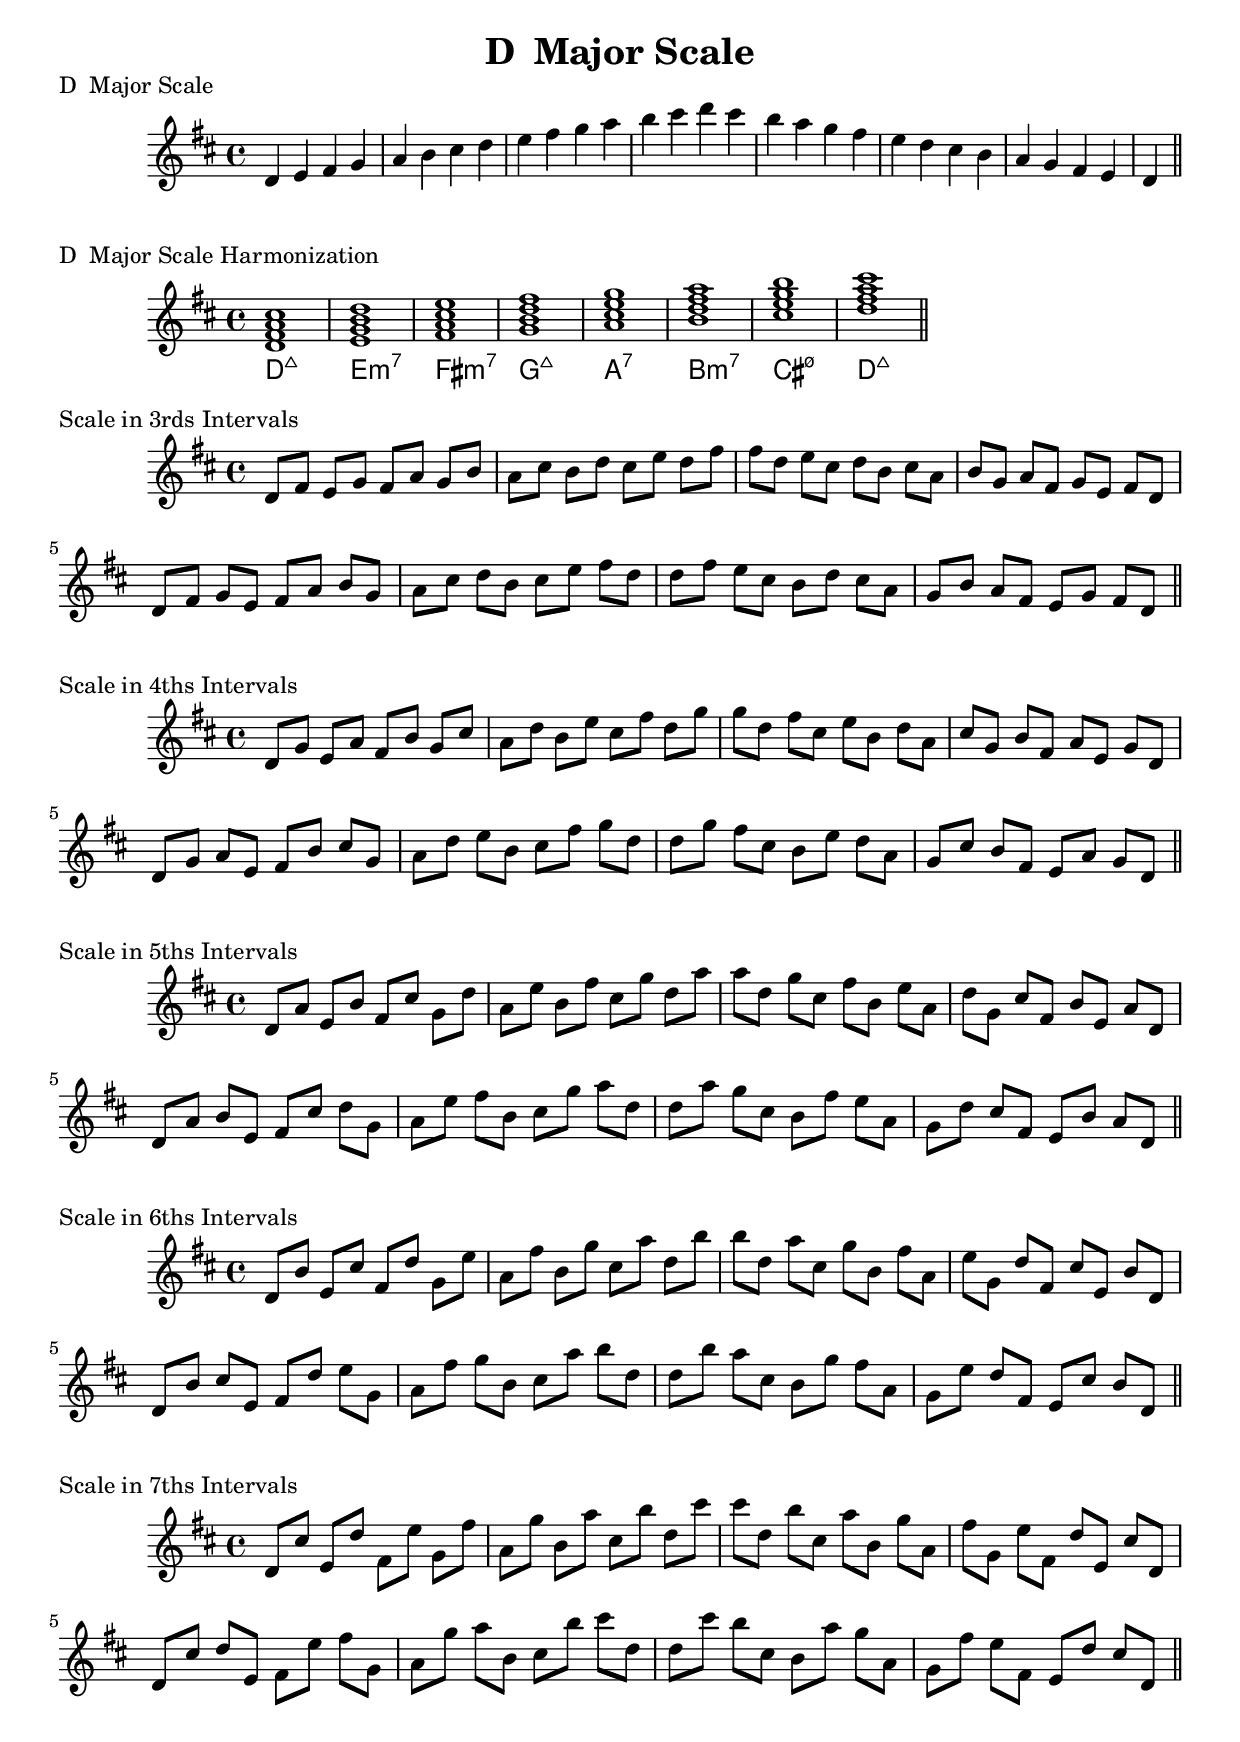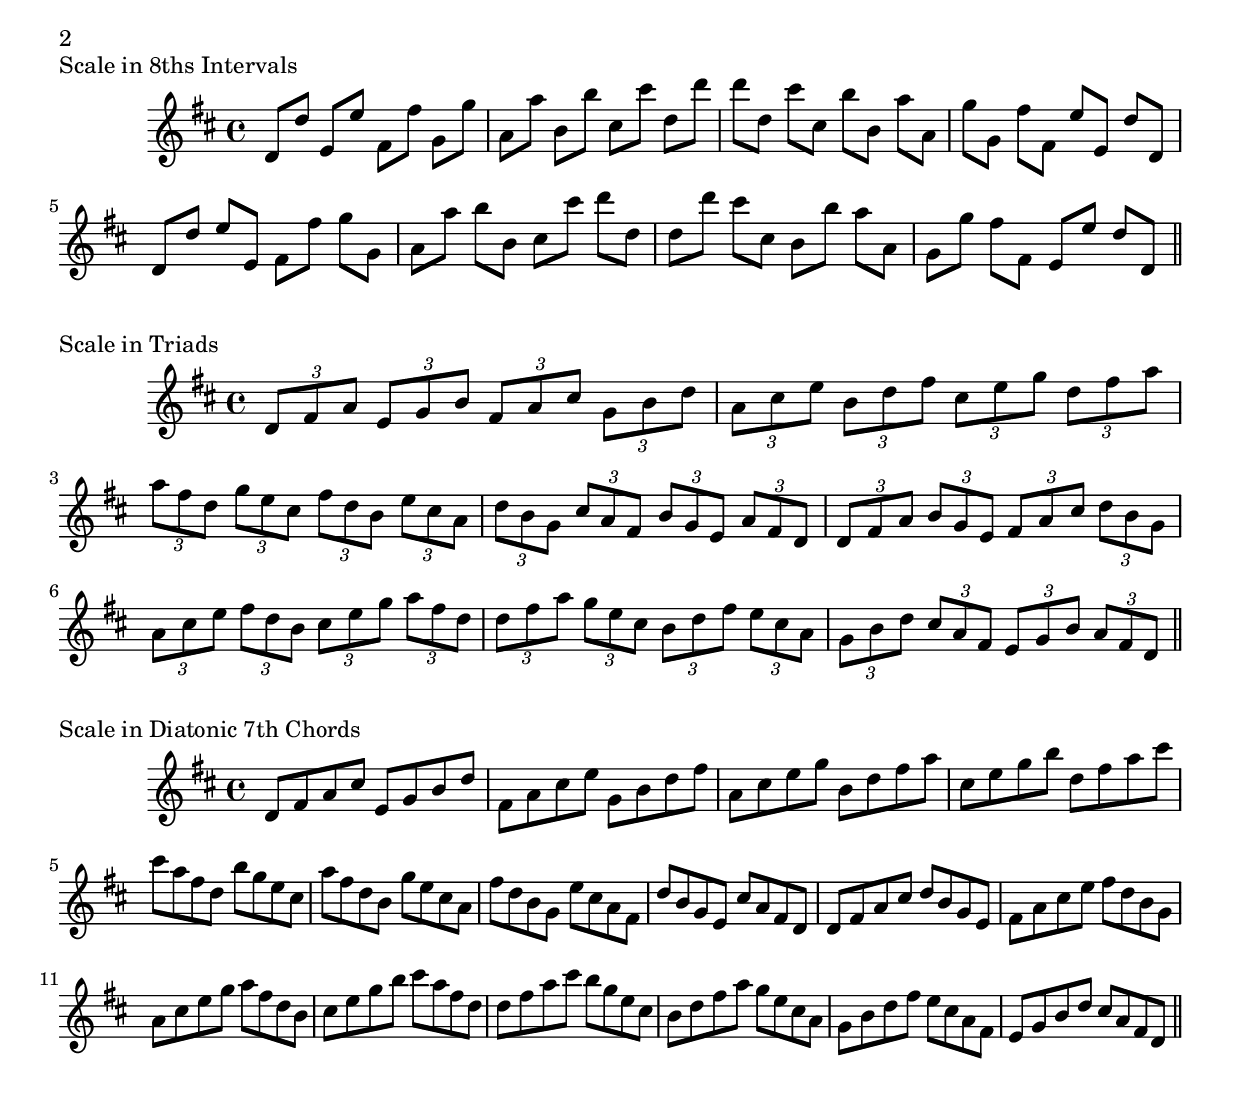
\version "2.18.2"

\include "scales.ly"

\header{
  title = \markup { "D" " Major Scale" }
}

\score {
  \transpose c d
  \new Staff \relative c' {
    \key c \major
    \CMajorScale
    \bar "||"
  }
  \header{
    piece = \markup { "D" " Major Scale" }
  }
}

\score {
  \transpose c d
  \new Staff \relative c' {
    \key c \major
    \CMajorHarmonization
    \bar "||"
  }
  \header{
    piece = \markup { "D" " Major Scale Harmonization" }
  }
}

\score {
  \transpose c d
  \new Staff \relative c' {
    \key c \major
    \set Timing.beamExceptions = #'()
    \set Timing.baseMoment = #'(ly:make-moment 1/4)
    \set Timing.beatStructure = #'(1 1 1 1)
    \CMajorScaleThirds
    \bar "||"
  }
  \header{
    piece = \markup { "Scale in 3rds Intervals" }
  }
}

\score {
  \transpose c d
  \new Staff \relative c' {
    \key c \major
    \set Timing.beamExceptions = #'()
    \set Timing.baseMoment = #'(ly:make-moment 1/4)
    \set Timing.beatStructure = #'(1 1 1 1)
    \CMajorScaleFourths
    \bar "||"
  }
  \header{
    piece = \markup { "Scale in 4ths Intervals" }
  }
}

\score {
  \transpose c d
  \new Staff \relative c' {
    \key c \major
    \set Timing.beamExceptions = #'()
    \set Timing.baseMoment = #'(ly:make-moment 1/4)
    \set Timing.beatStructure = #'(1 1 1 1)
    \CMajorScaleFifths
    \bar "||"
  }
  \header{
    piece = \markup { "Scale in 5ths Intervals" }
  }
}

\score {
  \transpose c d
  \new Staff \relative c' {
    \key c \major
    \set Timing.beamExceptions = #'()
    \set Timing.baseMoment = #'(ly:make-moment 1/4)
    \set Timing.beatStructure = #'(1 1 1 1)
    \CMajorScaleSixths
    \bar "||"
  }
  \header{
    piece = \markup { "Scale in 6ths Intervals" }
  }
}

\score {
  \transpose c d
  \new Staff \relative c' {
    \key c \major
    \set Timing.beamExceptions = #'()
    \set Timing.baseMoment = #'(ly:make-moment 1/4)
    \set Timing.beatStructure = #'(1 1 1 1)
    \CMajorScaleSevenths
    \bar "||"
  }
  \header{
    piece = \markup { "Scale in 7ths Intervals" }
  }
}

\score {
  \transpose c d
  \new Staff \relative c' {
    \key c \major
    \set Timing.beamExceptions = #'()
    \set Timing.baseMoment = #'(ly:make-moment 1/4)
    \set Timing.beatStructure = #'(1 1 1 1)
    \CMajorScaleEights
    \bar "||"
  }
  \header{
    piece = \markup { "Scale in 8ths Intervals" }
  }
}

\score {
  \transpose c d
  \new Staff \relative c' {
    \key c \major
    \CMajorScaleTriads
    \bar "||"
  }
  \header{
    piece = \markup { "Scale in Triads" }
  }
}

\score {
  \transpose c d
  \new Staff \relative c' {
    \key c \major
    \CMajorScaleChords
    \bar "||"
  }
  \header{
    piece = \markup { "Scale in Diatonic 7th Chords" }
  }
}